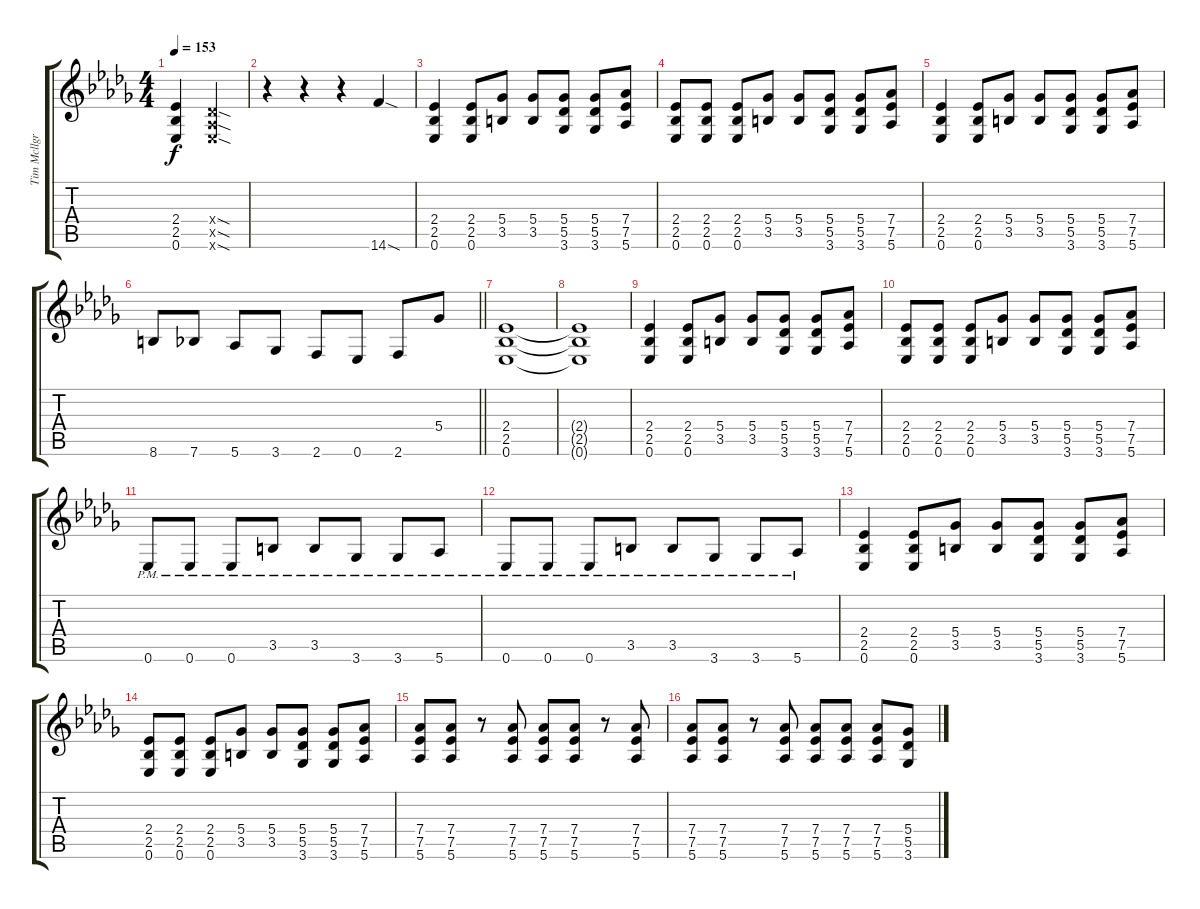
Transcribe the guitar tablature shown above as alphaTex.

\track ("Tim Mcllgrath- Guitar" "Tim Mcllgr") {instrument distortionguitar}
\staff {score tabs}
\tuning (Eb4 Bb3 Gb3 Db3 Ab2 Eb2) {hide}
\ts (4 4)
\tempo 153
\clef g2
\ks db
(2.4 2.5 0.6).4{dy f} (0.4{sod x} 0.5{sod x} 0.6{sod x}).4 |
r.4 r.4 r.4 14.6{sod}.4 |
(2.4 2.5 0.6).4 (2.4 2.5 0.6).8 (5.4 3.5).8 (5.4 3.5).8 (5.4 5.5 3.6).8 (5.4 5.5 3.6).8 (7.4 7.5 5.6).8 |
(2.4 2.5 0.6).8 (2.4 2.5 0.6).8 (2.4 2.5 0.6).8 (5.4 3.5).8 (5.4 3.5).8 (5.4 5.5 3.6).8 (5.4 5.5 3.6).8 (7.4 7.5 5.6).8 |
(2.4 2.5 0.6).4 (2.4 2.5 0.6).8 (5.4 3.5).8 (5.4 3.5).8 (5.4 5.5 3.6).8 (5.4 5.5 3.6).8 (7.4 7.5 5.6).8 |
\barLineRight lightlight
8.6.8 7.6.8 5.6.8 3.6.8 2.6.8 0.6.8 2.6.8 5.4.8 |
(2.4 2.5 0.6).1 |
(2.4{t} 2.5{t} 0.6{t}).1 |
(2.4 2.5 0.6).4 (2.4 2.5 0.6).8 (5.4 3.5).8 (5.4 3.5).8 (5.4 5.5 3.6).8 (5.4 5.5 3.6).8 (7.4 7.5 5.6).8 |
(2.4 2.5 0.6).8 (2.4 2.5 0.6).8 (2.4 2.5 0.6).8 (5.4 3.5).8 (5.4 3.5).8 (5.4 5.5 3.6).8 (5.4 5.5 3.6).8 (7.4 7.5 5.6).8 |
0.6{pm}.8 0.6{pm}.8 0.6{pm}.8 3.5{pm}.8 3.5{pm}.8 3.6{pm}.8 3.6{pm}.8 5.6{pm}.8 |
0.6{pm}.8 0.6{pm}.8 0.6{pm}.8 3.5{pm}.8 3.5{pm}.8 3.6{pm}.8 3.6{pm}.8 5.6{pm}.8 |
(2.4 2.5 0.6).4 (2.4 2.5 0.6).8 (5.4 3.5).8 (5.4 3.5).8 (5.4 5.5 3.6).8 (5.4 5.5 3.6).8 (7.4 7.5 5.6).8 |
(2.4 2.5 0.6).8 (2.4 2.5 0.6).8 (2.4 2.5 0.6).8 (5.4 3.5).8 (5.4 3.5).8 (5.4 5.5 3.6).8 (5.4 5.5 3.6).8 (7.4 7.5 5.6).8 |
(7.4 7.5 5.6).8 (7.4 7.5 5.6).8 r.8 (7.4 7.5 5.6).8 (7.4 7.5 5.6).8 (7.4 7.5 5.6).8 r.8 (7.4 7.5 5.6).8 |
(7.4 7.5 5.6).8 (7.4 7.5 5.6).8 r.8 (7.4 7.5 5.6).8 (7.4 7.5 5.6).8 (7.4 7.5 5.6).8 (7.4 7.5 5.6).8 (5.4 5.5 3.6).8
